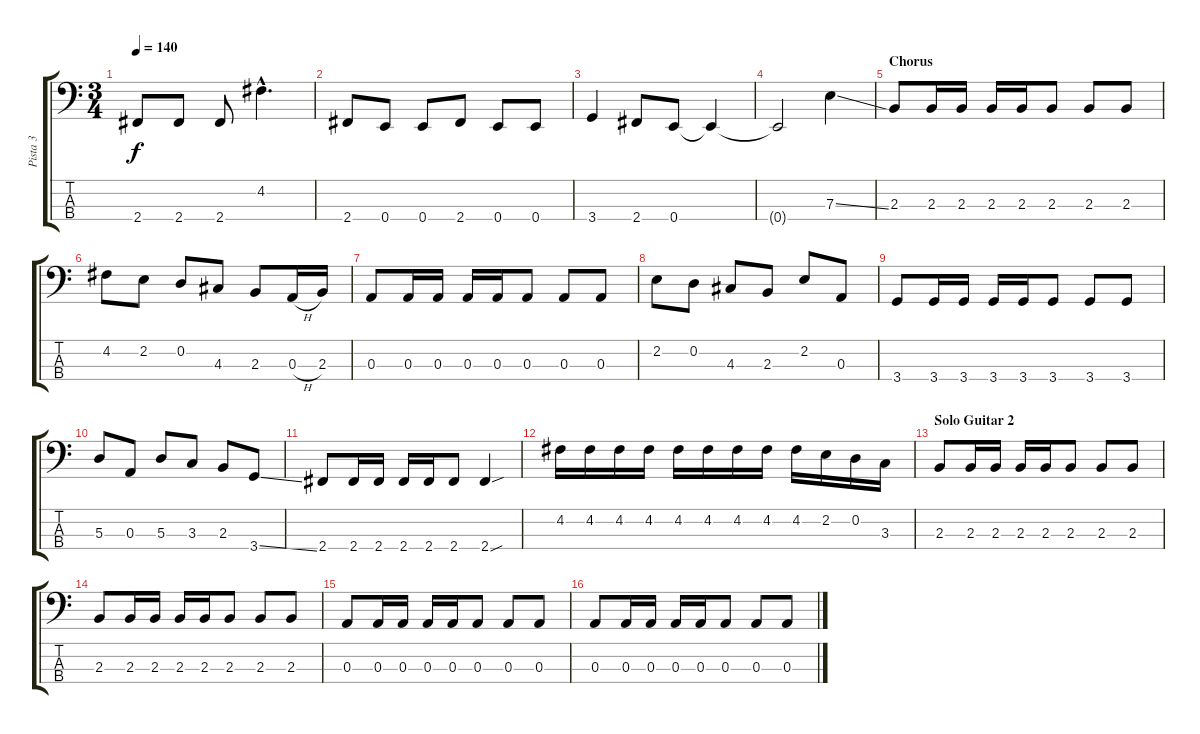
\track ("Pista 3" "Pista 3") {instrument electricbassfinger}
\staff {score tabs}
\tuning (G2 D2 A1 E1) {hide}
\ts (3 4)
\tempo 140
\clef f4
\ks c
2.4.8{dy f} 2.4.8 2.4.8 4.2{hac}.4{d} |
2.4.8 0.4.8 0.4.8 2.4.8 0.4.8 0.4.8 |
3.4.4 2.4.8 0.4.8 0.4{t}.4 |
0.4{t}.2 7.3{ss}.4 |
\section ("" "Chorus")
2.3.8 2.3.16 2.3.16 2.3.16 2.3.16 2.3.8 2.3.8 2.3.8 |
4.2.8 2.2.8 0.2.8 4.3.8 2.3.8 0.3{h}.16 2.3.16 |
0.3.8 0.3.16 0.3.16 0.3.16 0.3.16 0.3.8 0.3.8 0.3.8 |
2.2.8 0.2.8 4.3.8 2.3.8 2.2.8 0.3.8 |
3.4.8 3.4.16 3.4.16 3.4.16 3.4.16 3.4.8 3.4.8 3.4.8 |
5.3.8 0.3.8 5.3.8 3.3.8 2.3.8 3.4{ss}.8 |
2.4.8 2.4.16 2.4.16 2.4.16 2.4.16 2.4.8 2.4{sou}.4 |
4.2.16 4.2.16 4.2.16 4.2.16 4.2.16 4.2.16 4.2.16 4.2.16 4.2.16 2.2.16 0.2.16 3.3.16 |
\section ("" "Solo Guitar 2")
2.3.8 2.3.16 2.3.16 2.3.16 2.3.16 2.3.8 2.3.8 2.3.8 |
2.3.8 2.3.16 2.3.16 2.3.16 2.3.16 2.3.8 2.3.8 2.3.8 |
0.3.8 0.3.16 0.3.16 0.3.16 0.3.16 0.3.8 0.3.8 0.3.8 |
0.3.8 0.3.16 0.3.16 0.3.16 0.3.16 0.3.8 0.3.8 0.3.8
